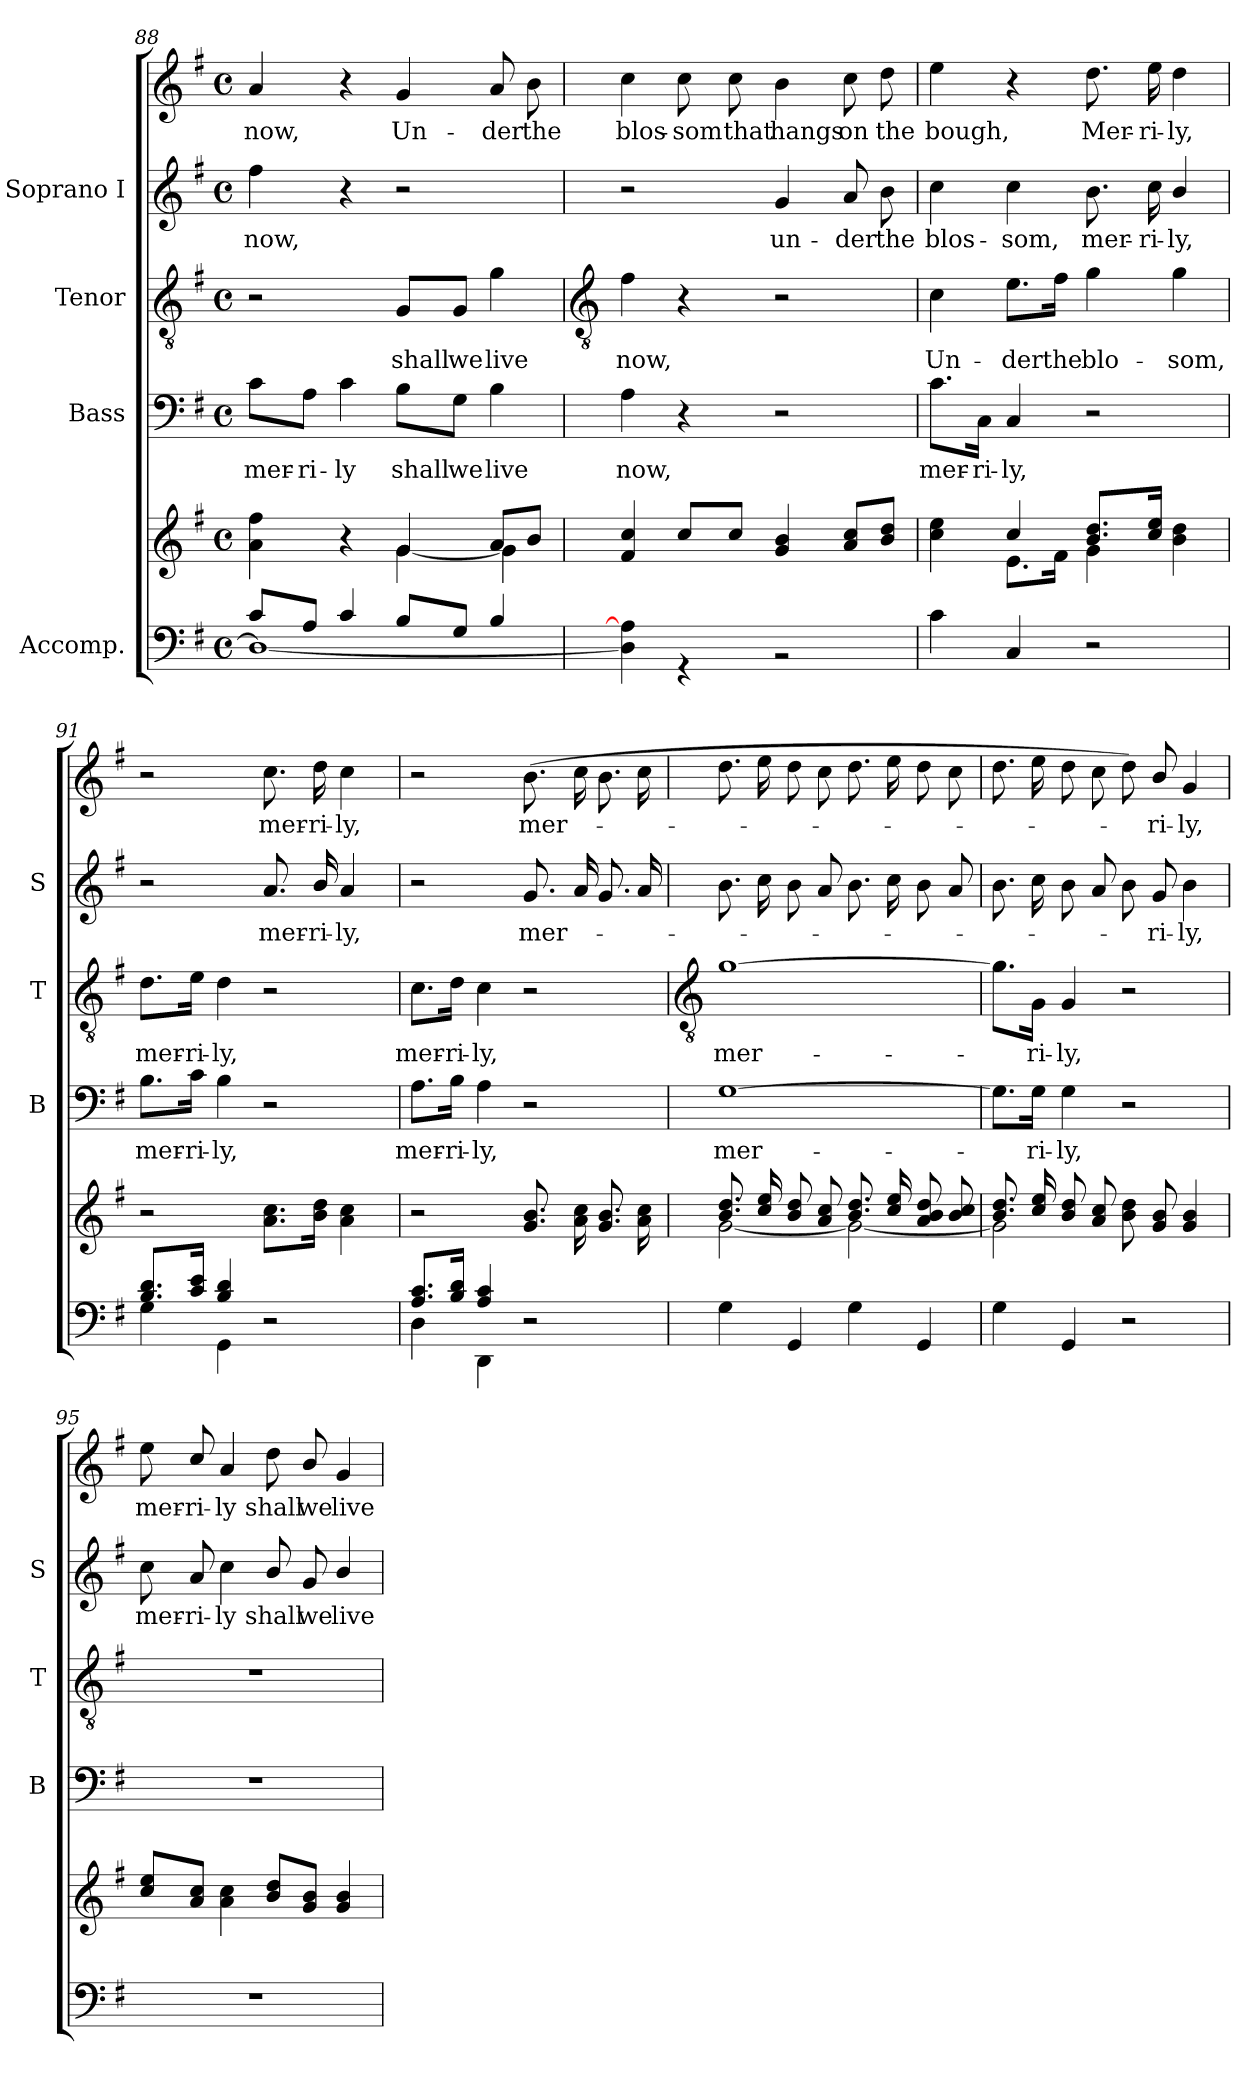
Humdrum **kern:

**kern	**kern	**kern	**text	**kern	**text	**kern	**text	**kern	**text
*part4	*part4	*part3	*part3	*part2	*part2	*part1	*part1	*part1	*part1
*staff6	*staff5	*staff4	*staff4	*staff3	*staff3	*staff2	*staff2	*staff1	*staff1
*I"Accomp.	*	*I"Bass	*	*I"Tenor	*	*I"Soprano I	*	*	*
*	*	*I'B	*	*I'T	*	*I'S	*	*	*
*clefF4	*clefG2	*clefF4	*	*clefGv2	*	*clefG2	*	*clefG2	*
*k[f#]	*k[f#]	*k[f#]	*	*k[f#]	*	*k[f#]	*	*k[f#]	*
*G:	*G:	*G:	*	*G:	*	*G:	*	*G:	*
*M4/4	*M4/4	*M4/4	*	*M4/4	*	*M4/4	*	*M4/4	*
*met(c)	*met(c)	*met(c)	*	*met(c)	*	*met(c)	*	*met(c)	*
=88	=88	=88	=88	=88	=88	=88	=88	=88	=88
*^	*^	*	*	*	*	*	*	*	*
!	!	!	!	!	!LO:LY:b	!	!	!	!LO:LY:b	!	!LO:LY:b
8c/L	1D\_	4a\ 4ff#\	2ryy	8c\L	mer-	2r	.	4ff#	now,	4a	now,
!	!	!	!	!	!LO:LY:b	!	!	!	!	!	!
8A/J	.	.	.	8A\J	-ri-	.	.	.	.	.	.
!	!	!	!	!	!LO:LY:b	!	!	!	!	!	!
4c/	.	4r	.	4c	-ly	.	.	4r	.	4r	.
!	!	!	!	!	!LO:LY:b	!	!LO:LY:b	!	!	!	!LO:LY:b
8B/L	.	4g/	[4g\	8B\L	shall	8G/L	shall	2r	.	4g	Un-
!	!	!	!	!	!LO:LY:b	!	!LO:LY:b	!	!	!	!
8G/J	.	.	.	8G\J	we	8G/J	we	.	.	.	.
!	!	!	!	!	!LO:LY:b	!	!LO:LY:b	!	!	!	!LO:LY:b
4B/	.	8a/L	4g\]	4B	live	4g	live	.	.	8a	-der
!	!	!	!	!	!	!	!	!	!	!	!LO:LY:b
.	.	8b/J	.	.	.	.	.	.	.	8b	the
!!LO:LB:g=z
=89	=89	=89	=89	=89	=89	=89	=89	=89	=89	=89	=89
*	*	*	*	*	*	*clefGv2	*	*	*	*	*
!	!	!	!	!	!LO:LY:b	!	!LO:LY:b	!	!	!	!LO:LY:b
1ryy	4D] 4A]	4f# 4cc	1ryy	4A	now,	4f#	now,	2r	.	4cc	blos-
!	!	!	!	!	!	!	!	!	!	!	!LO:LY:b
.	4r	8ccL	.	4r	.	4r	.	.	.	8cc	-som
!	!	!	!	!	!	!	!	!	!	!	!LO:LY:b
.	.	8ccJ	.	.	.	.	.	.	.	8cc	that
!	!	!	!	!	!	!	!	!	!LO:LY:b	!	!LO:LY:b
.	2r	4g 4b	.	2r	.	2r	.	4g	un-	4b	hangs
!	!	!	!	!	!	!	!	!	!LO:LY:b	!	!LO:LY:b
.	.	8a 8ccL	.	.	.	.	.	8a	-der	8cc	on
!	!	!	!	!	!	!	!	!	!LO:LY:b	!	!LO:LY:b
.	.	8b 8ddJ	.	.	.	.	.	8b	the	8dd	the
=90	=90	=90	=90	=90	=90	=90	=90	=90	=90	=90	=90
!	!	!	!	!	!LO:LY:b	!	!LO:LY:b	!	!LO:LY:b	!	!LO:LY:b
2ryy	4c	4cc 4ee	4ryy	8.c\L	mer-	4c	Un-	4cc	blos-	4ee	bough,
!	!	!	!	!	!LO:LY:b	!	!	!	!	!	!
.	.	.	.	16C\Jk	-ri-	.	.	.	.	.	.
!	!	!	!	!	!LO:LY:b	!	!LO:LY:b	!	!LO:LY:b	!	!
.	4C	4cc/	8.e\L	4C	-ly,	8.e\L	-der	4cc	-som,	4r	.
!	!	!	!	!	!	!	!LO:LY:b	!	!	!	!
.	.	.	16f#\J	.	.	16f#\Jk	the	.	.	.	.
!	!	!	!	!	!	!	!LO:LY:b	!	!LO:LY:b	!	!LO:LY:b
8ryy	2r	8.b/ 8.dd/L	4g\	2r	.	4g	blo-	8.b	mer-	8.dd	Mer-
4.ryy	.	.	.	.	.	.	.	.	.	.	.
!	!	!	!	!	!	!	!	!	!LO:LY:b	!	!LO:LY:b
.	.	16cc/ 16ee/J	.	.	.	.	.	16cc	-ri-	16ee	-ri-
!	!	!	!	!	!	!	!LO:LY:b	!	!LO:LY:b	!	!LO:LY:b
.	.	4b 4dd	4ryy	.	.	4g	-som,	4b/	-ly,	4dd	-ly,
=91	=91	=91	=91	=91	=91	=91	=91	=91	=91	=91	=91
!	!	!	!	!	!LO:LY:b	!	!LO:LY:b	!	!	!	!
8.B/ 8.d/L	4G	2r	2ryy	8.B\L	mer-	8.d\L	mer-	2r	.	2r	.
!	!	!	!	!	!LO:LY:b	!	!LO:LY:b	!	!	!	!
16c/ 16e/J	.	.	.	16c\Jk	-ri-	16e\Jk	-ri-	.	.	.	.
!	!	!	!	!	!LO:LY:b	!	!LO:LY:b	!	!	!	!
4B/ 4d/	4GG	.	.	4B	-ly,	4d	-ly,	.	.	.	.
!	!	!	!	!	!	!	!	!	!LO:LY:b	!	!LO:LY:b
2ryy	2r	8.a 8.ccL	8.ryy	2r	.	2r	.	8.a	mer-	8.cc	mer-
!	!	!	!	!	!	!	!	!	!LO:LY:b	!	!LO:LY:b
.	.	16b 16ddJ	4ryy	.	.	.	.	16b/	-ri-	16dd	-ri-
!	!	!	!	!	!	!	!	!	!LO:LY:b	!	!LO:LY:b
.	.	4a 4cc	.	.	.	.	.	4a	-ly,	4cc	-ly,
.	.	.	16ryy	.	.	.	.	.	.	.	.
=92	=92	=92	=92	=92	=92	=92	=92	=92	=92	=92	=92
!	!	!	!	!	!LO:LY:b	!	!LO:LY:b	!	!	!	!
8.A/ 8.c/L	4D	2r	2ryy	8.A\L	mer-	8.c\L	mer-	2r	.	2r	.
!	!	!	!	!	!LO:LY:b	!	!LO:LY:b	!	!	!	!
16B/ 16d/J	.	.	.	16B\Jk	-ri-	16d\Jk	-ri-	.	.	.	.
!	!	!	!	!	!LO:LY:b	!	!LO:LY:b	!	!	!	!
4A/ 4c/	4DD	.	.	4A	-ly,	4c	-ly,	.	.	.	.
!	!	!	!	!	!	!	!	!	!LO:LY:b	!	!LO:LY:b
2ryy	2r	8.g 8.bL	16ryy	2r	.	2r	.	8.gL	-mer-	(>8.bL	mer-
.	.	.	4..ryy	.	.	.	.	.	.	.	.
.	.	16a 16ccL	.	.	.	.	.	16aL	.	16ccL	.
.	.	8.g 8.b	.	.	.	.	.	8.g	.	8.b	.
.	.	16a 16ccJ	.	.	.	.	.	16aJ	.	16ccJ	.
*v	*v	*	*	*	*	*	*	*	*	*	*
!!LO:LB:g=z
=93	=93	=93	=93	=93	=93	=93	=93	=93	=93	=93
*	*	*	*	*	*clefGv2	*	*	*	*	*
!	!	!	!	!LO:LY:b	!	!LO:LY:b	!	!	!	!
4G	8.b/ 8.dd/L	[2g\	[1G	mer-	[1g	mer-	8.bL	.	8.ddL	.
.	16cc/ 16ee/L	.	.	.	.	.	16ccL	.	16eeL	.
4GG	8b/ 8dd/	.	.	.	.	.	8b	.	8dd	.
.	8a/ 8cc/J	.	.	.	.	.	8aJ	.	8ccJ	.
4G	8.b/ 8.dd/L	2g\_	.	.	.	.	8.bL	.	8.ddL	.
.	16cc/ 16ee/L	.	.	.	.	.	16ccL	.	16eeL	.
4GG	8a/ 8b/ 8dd/	.	.	.	.	.	8b	.	8dd	.
.	8b/ 8cc/J	.	.	.	.	.	8aJ	.	8ccJ	.
=94	=94	=94	=94	=94	=94	=94	=94	=94	=94	=94
4G	8.b/ 8.dd/L	2g\]	8.G\L]	.	8.g\L]	.	8.bL	.	8.ddL	.
!	!	!	!	!LO:LY:b	!	!LO:LY:b	!	!	!	!
.	16cc/ 16ee/L	.	16G\Jk	ri-	16G\Jk	ri-	16ccL	.	16eeL	.
!	!	!	!	!LO:LY:b	!	!LO:LY:b	!	!	!	!
4GG	8b/ 8dd/	.	4G	-ly,	4G	-ly,	8b	.	8dd	.
.	8a/ 8cc/J	.	.	.	.	.	8aJ	.	8ccJ	.
2r	8b 8ddL	2ryy	2r	.	2r	.	8b	.	8dd)	.
!	!	!	!	!	!	!	!	!LO:LY:b	!	!LO:LY:b
.	8g/ 8b/J	.	.	.	.	.	8g/	ri-	8b/	-ri-
!	!	!	!	!	!	!	!	!LO:LY:b	!	!LO:LY:b
.	4g 4b	.	.	.	.	.	4b	-ly,	4g	-ly,
=95	=95	=95	=95	=95	=95	=95	=95	=95	=95	=95
!	!	!	!	!	!	!	!	!LO:LY:b	!	!LO:LY:b
1r	8cc 8eeL	2ryy	1r	.	1r	.	8cc	mer-	8ee	mer-
!	!	!	!	!	!	!	!	!LO:LY:b	!	!LO:LY:b
.	8a/ 8cc/J	.	.	.	.	.	8a	-ri-	8cc/	-ri-
!	!	!	!	!	!	!	!	!LO:LY:b	!	!LO:LY:b
.	4a 4cc	.	.	.	.	.	4cc	-ly	4a	-ly
!	!	!	!	!	!	!	!	!LO:LY:b	!	!LO:LY:b
.	8b 8ddL	8ryy	.	.	.	.	8b/	shall	8dd	shall
!	!	!	!	!	!	!	!	!LO:LY:b	!	!LO:LY:b
.	8g/ 8b/J	4.ryy	.	.	.	.	8g	we	8b/	we
!	!	!	!	!	!	!	!	!LO:LY:b	!	!LO:LY:b
.	4g 4b	.	.	.	.	.	4b/	live	4g	live
*	*v	*v	*	*	*	*	*	*	*	*
=	=	=	=	=	=	=	=	=	=
*-	*-	*-	*-	*-	*-	*-	*-	*-	*-
